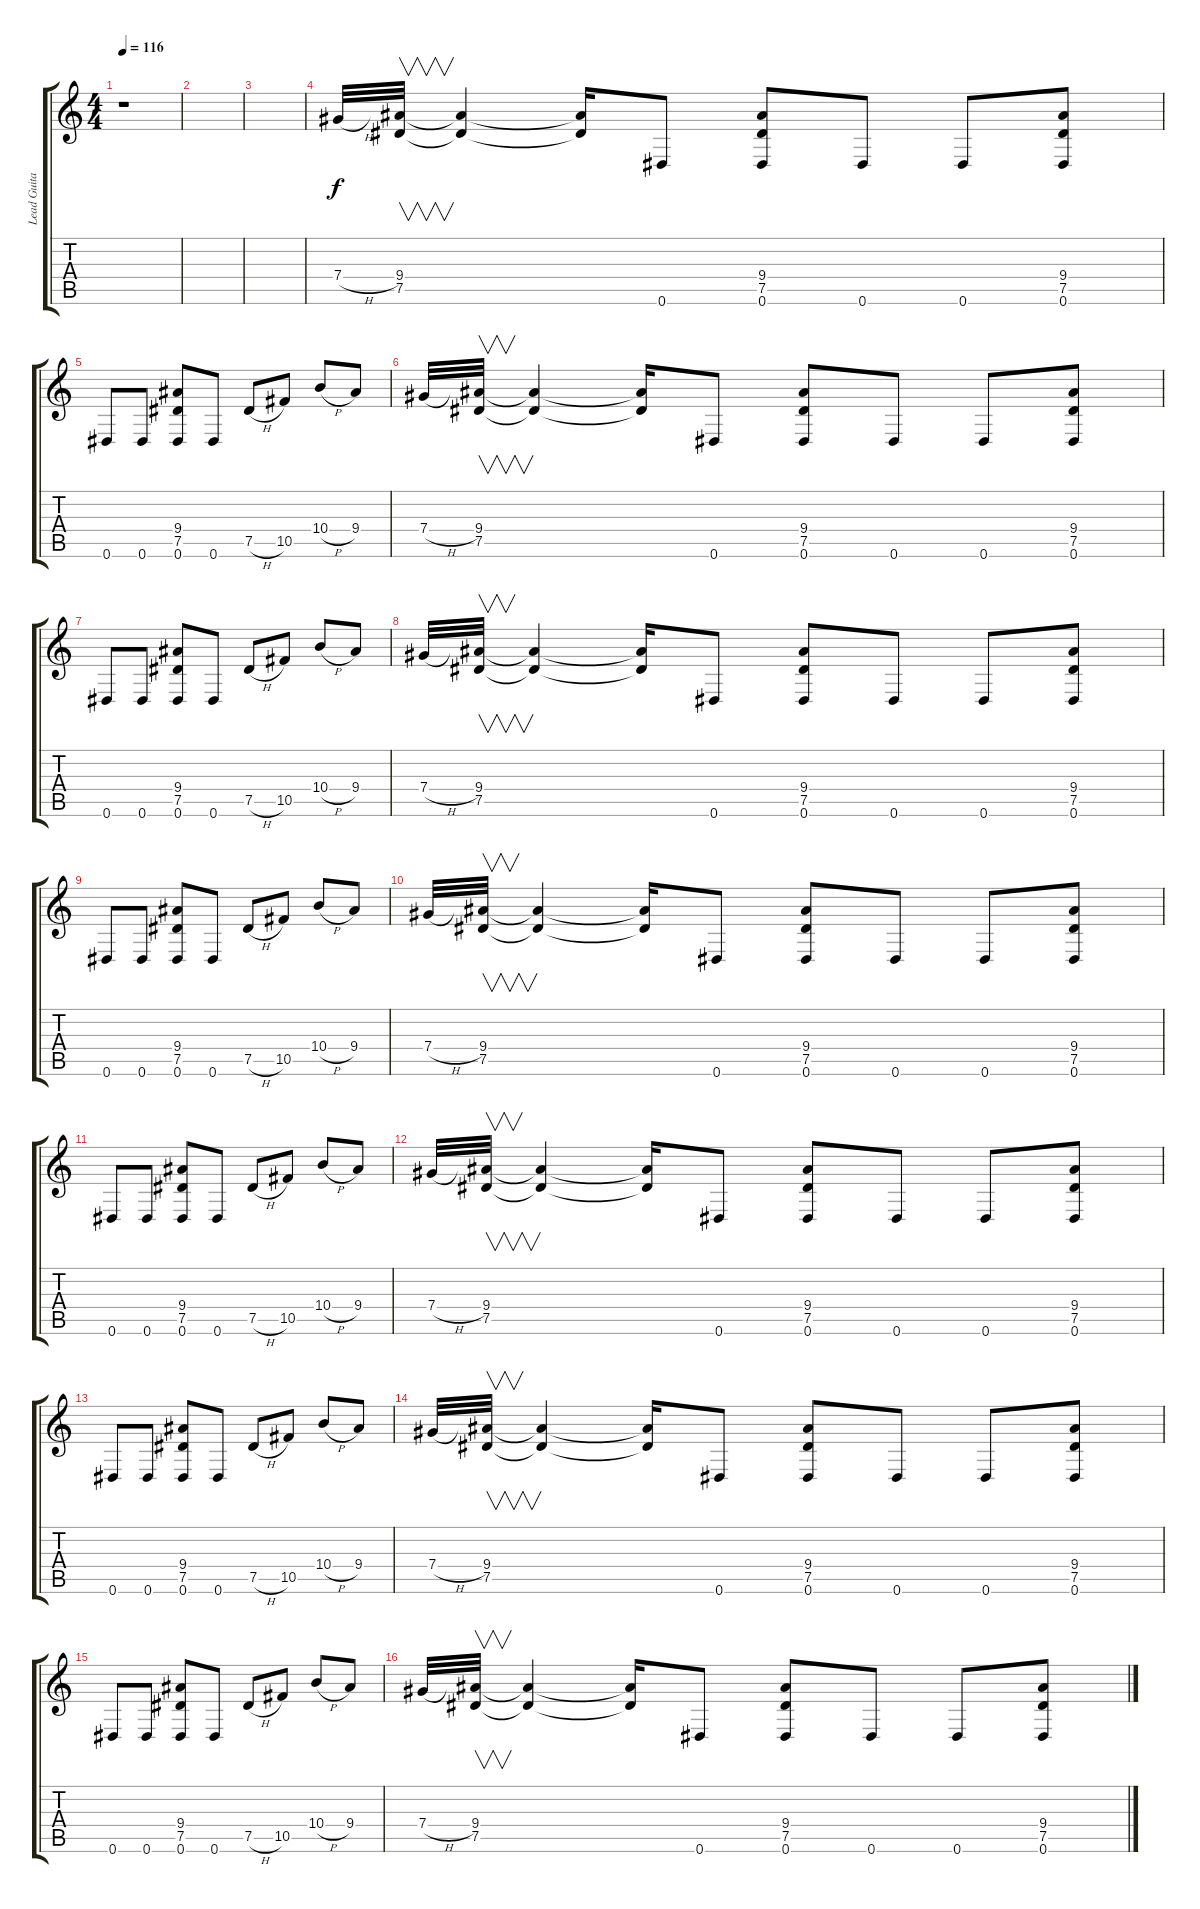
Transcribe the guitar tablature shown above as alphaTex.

\track ("Lead Guitar" "Lead Guita") {instrument distortionguitar}
\staff {score tabs}
\tuning (Eb4 Bb3 Gb3 Db3 Ab2 Eb2) {hide}
\ts (4 4)
\tempo 116
\clef g2
\ks c
r.1{dy f} |
|
|
7.4{h}.32 (9.4 7.5).32{v} (9.4{t} 7.5{t}).4 (9.4{t} 7.5{t}).16 0.6.8 (9.4 7.5 0.6).8 0.6.8 0.6.8 (9.4 7.5 0.6).8 |
0.6.8 0.6.8 (9.4 7.5 0.6).8 0.6.8 7.5{h}.8 10.5.8 10.4{h}.8 9.4.8 |
7.4{h}.32 (9.4 7.5).32{v} (9.4{t} 7.5{t}).4 (9.4{t} 7.5{t}).16 0.6.8 (9.4 7.5 0.6).8 0.6.8 0.6.8 (9.4 7.5 0.6).8 |
0.6.8 0.6.8 (9.4 7.5 0.6).8 0.6.8 7.5{h}.8 10.5.8 10.4{h}.8 9.4.8 |
7.4{h}.32 (9.4 7.5).32{v} (9.4{t} 7.5{t}).4 (9.4{t} 7.5{t}).16 0.6.8 (9.4 7.5 0.6).8 0.6.8 0.6.8 (9.4 7.5 0.6).8 |
0.6.8 0.6.8 (9.4 7.5 0.6).8 0.6.8 7.5{h}.8 10.5.8 10.4{h}.8 9.4.8 |
7.4{h}.32 (9.4 7.5).32{v} (9.4{t} 7.5{t}).4 (9.4{t} 7.5{t}).16 0.6.8 (9.4 7.5 0.6).8 0.6.8 0.6.8 (9.4 7.5 0.6).8 |
0.6.8 0.6.8 (9.4 7.5 0.6).8 0.6.8 7.5{h}.8 10.5.8 10.4{h}.8 9.4.8 |
7.4{h}.32 (9.4 7.5).32{v} (9.4{t} 7.5{t}).4 (9.4{t} 7.5{t}).16 0.6.8 (9.4 7.5 0.6).8 0.6.8 0.6.8 (9.4 7.5 0.6).8 |
0.6.8 0.6.8 (9.4 7.5 0.6).8 0.6.8 7.5{h}.8 10.5.8 10.4{h}.8 9.4.8 |
7.4{h}.32 (9.4 7.5).32{v} (9.4{t} 7.5{t}).4 (9.4{t} 7.5{t}).16 0.6.8 (9.4 7.5 0.6).8 0.6.8 0.6.8 (9.4 7.5 0.6).8 |
0.6.8 0.6.8 (9.4 7.5 0.6).8 0.6.8 7.5{h}.8 10.5.8 10.4{h}.8 9.4.8 |
7.4{h}.32 (9.4 7.5).32{v} (9.4{t} 7.5{t}).4 (9.4{t} 7.5{t}).16 0.6.8 (9.4 7.5 0.6).8 0.6.8 0.6.8 (9.4 7.5 0.6).8
